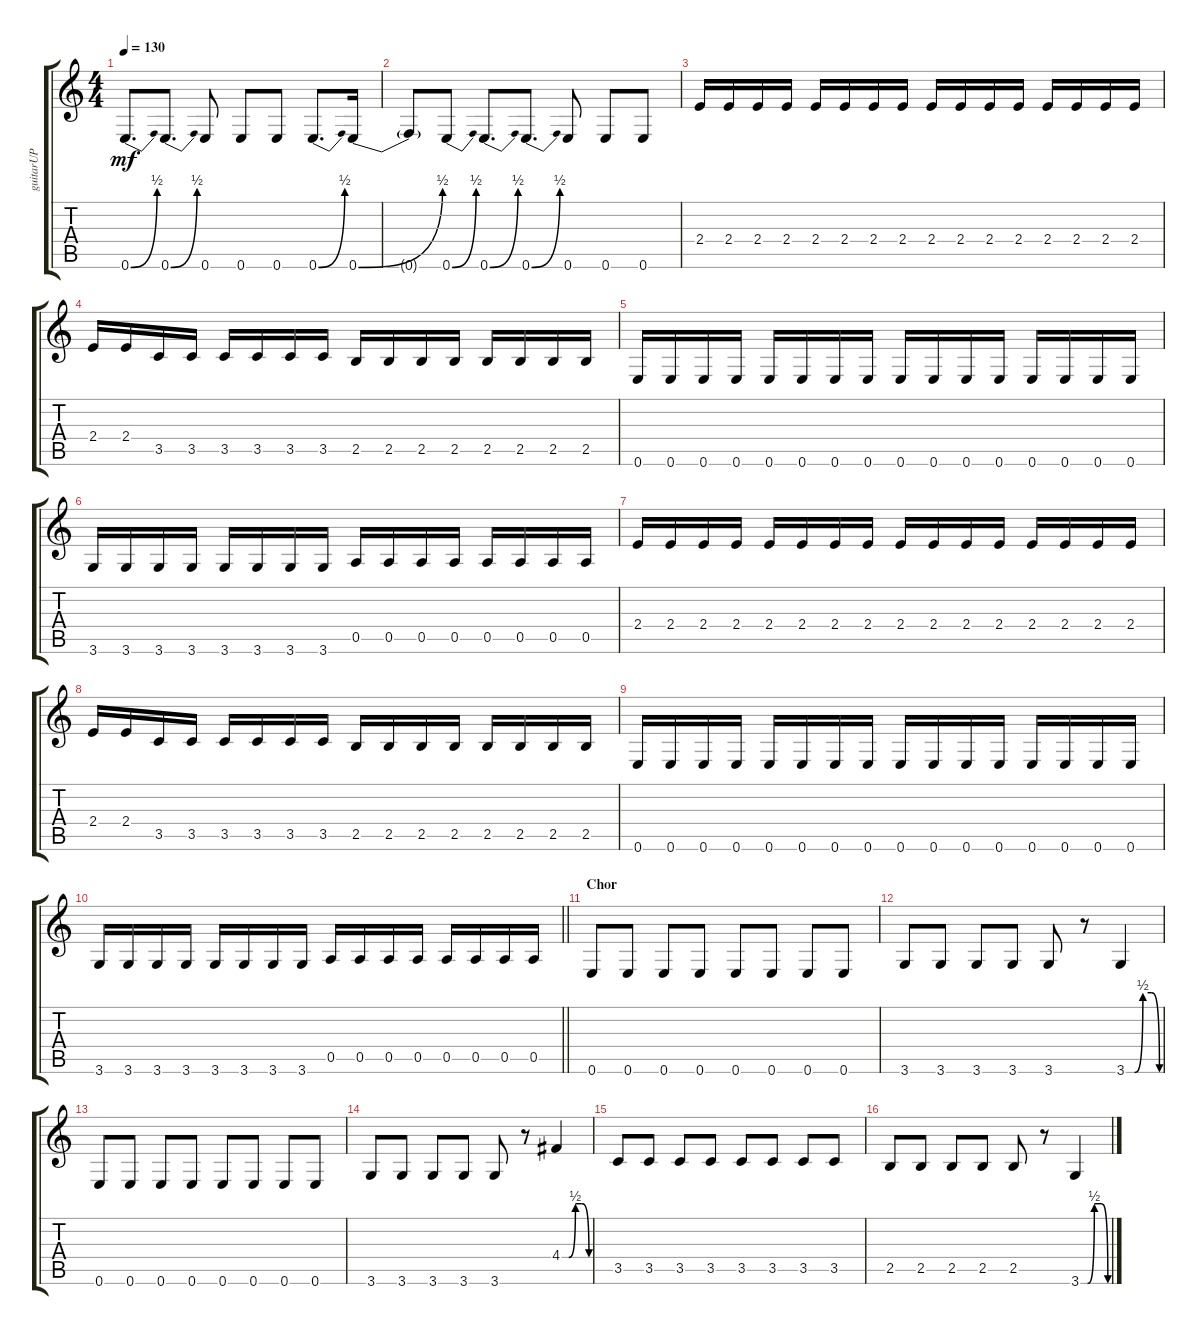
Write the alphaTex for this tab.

\track ("guitarUP" "guitarUP") {instrument distortionguitar}
\staff {score tabs}
\tuning (E4 B3 G3 D3 A2 E2) {hide}
\ts (4 4)
\tempo 130
\clef g2
\ks c
0.6{be (bend 0 0 60 2)}.8{d dy mf} 0.6{be (bend 0 0 60 2)}.8{d} 0.6.8 0.6.8 0.6.8 0.6{be (bend 0 0 60 2)}.8{d} 0.6{be (bend 0 0 60 2)}.16 |
0.6{t}.8 0.6{be (bend 0 0 60 2)}.8 0.6{be (bend 0 0 60 2)}.8{d} 0.6{be (bend 0 0 60 2)}.8{d} 0.6.8 0.6.8 0.6.8 |
2.4.16 2.4.16 2.4.16 2.4.16 2.4.16 2.4.16 2.4.16 2.4.16 2.4.16 2.4.16 2.4.16 2.4.16 2.4.16 2.4.16 2.4.16 2.4.16 |
2.4.16 2.4.16 3.5.16 3.5.16 3.5.16 3.5.16 3.5.16 3.5.16 2.5.16 2.5.16 2.5.16 2.5.16 2.5.16 2.5.16 2.5.16 2.5.16 |
0.6.16 0.6.16 0.6.16 0.6.16 0.6.16 0.6.16 0.6.16 0.6.16 0.6.16 0.6.16 0.6.16 0.6.16 0.6.16 0.6.16 0.6.16 0.6.16 |
3.6.16 3.6.16 3.6.16 3.6.16 3.6.16 3.6.16 3.6.16 3.6.16 0.5.16 0.5.16 0.5.16 0.5.16 0.5.16 0.5.16 0.5.16 0.5.16 |
2.4.16 2.4.16 2.4.16 2.4.16 2.4.16 2.4.16 2.4.16 2.4.16 2.4.16 2.4.16 2.4.16 2.4.16 2.4.16 2.4.16 2.4.16 2.4.16 |
2.4.16 2.4.16 3.5.16 3.5.16 3.5.16 3.5.16 3.5.16 3.5.16 2.5.16 2.5.16 2.5.16 2.5.16 2.5.16 2.5.16 2.5.16 2.5.16 |
0.6.16 0.6.16 0.6.16 0.6.16 0.6.16 0.6.16 0.6.16 0.6.16 0.6.16 0.6.16 0.6.16 0.6.16 0.6.16 0.6.16 0.6.16 0.6.16 |
\barLineRight lightlight
3.6.16 3.6.16 3.6.16 3.6.16 3.6.16 3.6.16 3.6.16 3.6.16 0.5.16 0.5.16 0.5.16 0.5.16 0.5.16 0.5.16 0.5.16 0.5.16 |
\section ("" "Chor")
0.6.8 0.6.8 0.6.8 0.6.8 0.6.8 0.6.8 0.6.8 0.6.8 |
3.6.8 3.6.8 3.6.8 3.6.8 3.6.8 r.8 3.6{be (custom 0 0 15 0 30 2 45 2 60 0)}.4 |
0.6.8 0.6.8 0.6.8 0.6.8 0.6.8 0.6.8 0.6.8 0.6.8 |
3.6.8 3.6.8 3.6.8 3.6.8 3.6.8 r.8 4.4{be (custom 0 0 15 0 30 2 44 2 60 0)}.4 |
3.5.8 3.5.8 3.5.8 3.5.8 3.5.8 3.5.8 3.5.8 3.5.8 |
2.5.8 2.5.8 2.5.8 2.5.8 2.5.8 r.8 3.6{be (custom 0 0 15 0 30 2 45 2 60 0)}.4
